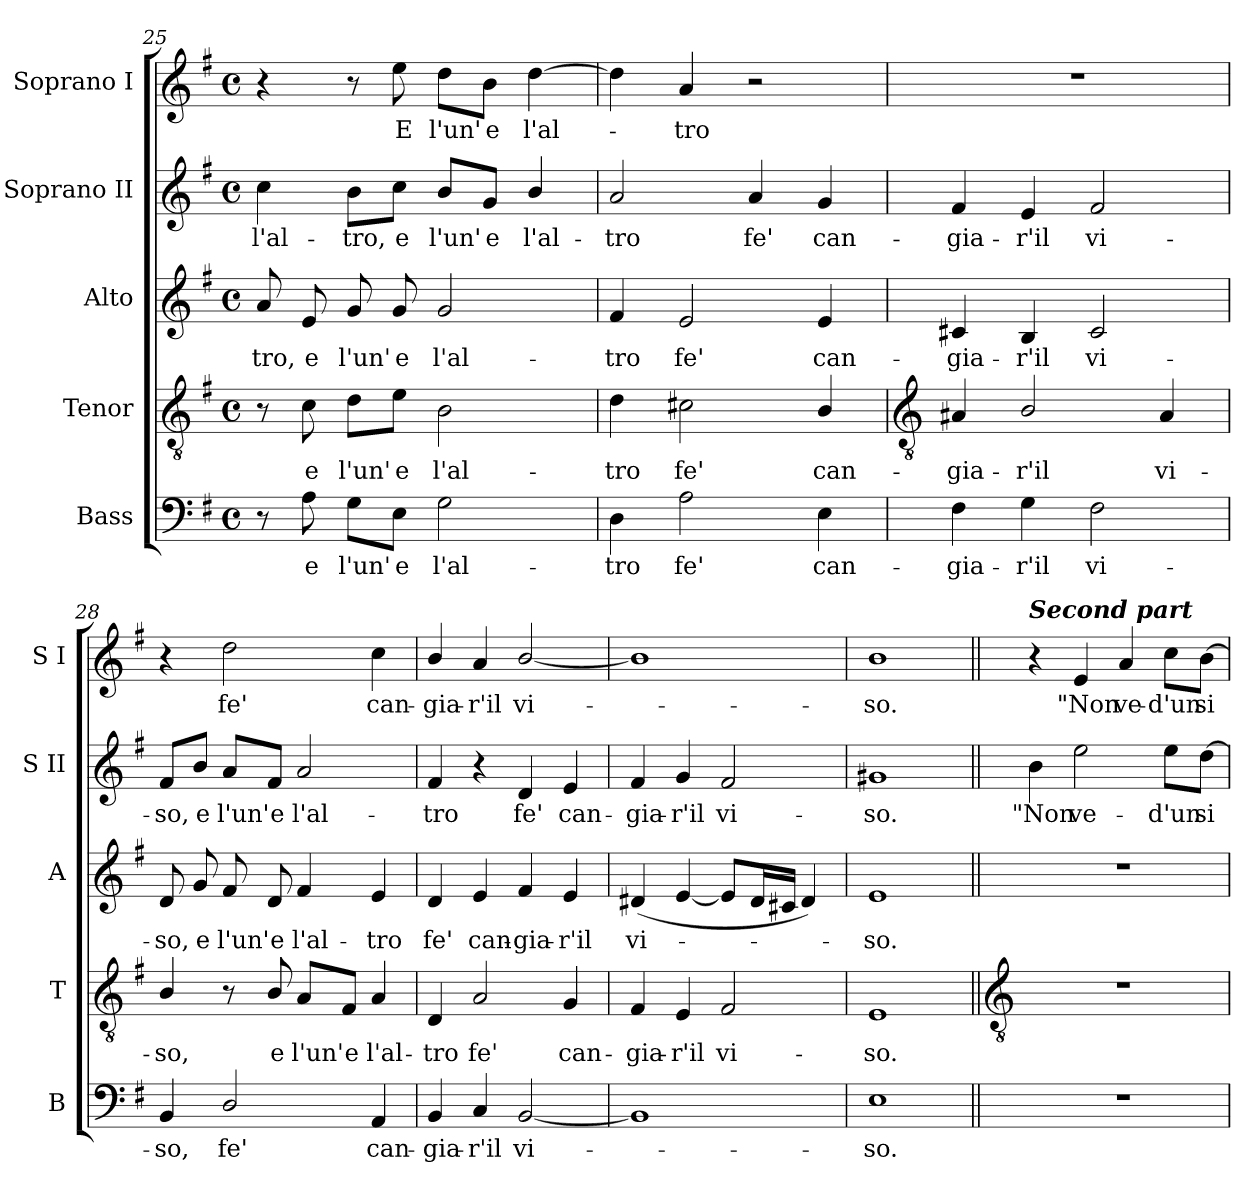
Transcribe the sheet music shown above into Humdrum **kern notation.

**kern	**text	**kern	**text	**kern	**text	**kern	**text	**kern	**text
*part5	*part5	*part4	*part4	*part3	*part3	*part2	*part2	*part1	*part1
*staff5	*staff5	*staff4	*staff4	*staff3	*staff3	*staff2	*staff2	*staff1	*staff1
*I"Bass	*	*I"Tenor	*	*I"Alto	*	*I"Soprano II	*	*I"Soprano I	*
*I'B	*	*I'T	*	*I'A	*	*I'S II	*	*I'S I	*
*clefF4	*	*clefGv2	*	*clefG2	*	*clefG2	*	*clefG2	*
*k[f#]	*	*k[f#]	*	*k[f#]	*	*k[f#]	*	*k[f#]	*
*G:	*	*G:	*	*G:	*	*G:	*	*G:	*
*M4/4	*	*M4/4	*	*M4/4	*	*M4/4	*	*M4/4	*
*met(c)	*	*met(c)	*	*met(c)	*	*met(c)	*	*met(c)	*
=25	=25	=25	=25	=25	=25	=25	=25	=25	=25
!	!	!	!	!	!LO:LY:b	!	!LO:LY:b	!	!
8r	.	8r	.	8a	-tro,	4cc	l'al-	4r	.
!	!LO:LY:b	!	!LO:LY:b	!	!LO:LY:b	!	!	!	!
8A	e	8c	e	8e	e	.	.	.	.
!	!LO:LY:b	!	!LO:LY:b	!	!LO:LY:b	!	!LO:LY:b	!	!
8G\L	l'un'	8d\L	l'un'	8g	l'un'	8b\L	-tro,	8r	.
!	!LO:LY:b	!	!LO:LY:b	!	!LO:LY:b	!	!LO:LY:b	!	!LO:LY:b
8E\J	e	8e\J	e	8g	e	8cc\J	e	8ee	E
!	!LO:LY:b	!	!LO:LY:b	!	!LO:LY:b	!	!LO:LY:b	!	!LO:LY:b
2G	l'al-	2B	l'al-	2g	l'al-	8b/L	l'un'	8dd\L	l'un'
!	!	!	!	!	!	!	!LO:LY:b	!	!LO:LY:b
.	.	.	.	.	.	8g/J	e	8b\J	e
!	!	!	!	!	!	!	!LO:LY:b	!	!LO:LY:b
.	.	.	.	.	.	4b/	l'al-	[4dd	l'al-
=26	=26	=26	=26	=26	=26	=26	=26	=26	=26
!	!LO:LY:b	!	!LO:LY:b	!	!LO:LY:b	!	!LO:LY:b	!	!
4D	-tro	4d	-tro	4f#	-tro	2a	-tro	4dd]	.
!	!LO:LY:b	!	!LO:LY:b	!	!LO:LY:b	!	!	!	!LO:LY:b
2A	fe'	2c#X	fe'	2e	fe'	.	.	4a	tro
!	!	!	!	!	!	!	!LO:LY:b	!	!
.	.	.	.	.	.	4a	fe'	2r	.
!	!LO:LY:b	!	!LO:LY:b	!	!LO:LY:b	!	!LO:LY:b	!	!
4E	can-	4B/	can-	4e	can-	4g	can-	.	.
!!LO:LB:g=z
=27	=27	=27	=27	=27	=27	=27	=27	=27	=27
*	*	*clefGv2	*	*	*	*	*	*	*
!	!LO:LY:b	!	!LO:LY:b	!	!LO:LY:b	!	!LO:LY:b	!	!
4F#	-gia-	4A#X	-gia-	4c#X	-gia-	4f#	-gia-	1r	.
!	!LO:LY:b	!	!LO:LY:b	!	!LO:LY:b	!	!LO:LY:b	!	!
4G	-r'il	2B/	-r'il	4B	-r'il	4e	-r'il	.	.
!	!LO:LY:b	!	!	!	!LO:LY:b	!	!LO:LY:b	!	!
2F#	vi-	.	.	2c#	vi-	2f#	vi-	.	.
!	!	!	!LO:LY:b	!	!	!	!	!	!
.	.	4A#	vi-	.	.	.	.	.	.
=28	=28	=28	=28	=28	=28	=28	=28	=28	=28
!	!LO:LY:b	!	!LO:LY:b	!	!LO:LY:b	!	!LO:LY:b	!	!
4BB	-so,	4B/	-so,	8d	-so,	8f#/L	-so,	4r	.
!	!	!	!	!	!LO:LY:b	!	!LO:LY:b	!	!
.	.	.	.	8g	e	8b/J	e	.	.
!	!LO:LY:b	!	!	!	!LO:LY:b	!	!LO:LY:b	!	!LO:LY:b
2D/	fe'	8r	.	8f#	l'un'	8a/L	l'un'	2dd	fe'
!	!	!	!LO:LY:b	!	!LO:LY:b	!	!LO:LY:b	!	!
.	.	8B/	e	8d	e	8f#/J	e	.	.
!	!	!	!LO:LY:b	!	!LO:LY:b	!	!LO:LY:b	!	!
.	.	8A/L	l'un'	4f#	l'al-	2a	l'al-	.	.
!	!	!	!LO:LY:b	!	!	!	!	!	!
.	.	8F#/J	e	.	.	.	.	.	.
!	!LO:LY:b	!	!LO:LY:b	!	!LO:LY:b	!	!	!	!LO:LY:b
4AA	can-	4A	l'al-	4e	-tro	.	.	4cc	can-
=29	=29	=29	=29	=29	=29	=29	=29	=29	=29
!	!LO:LY:b	!	!LO:LY:b	!	!LO:LY:b	!	!LO:LY:b	!	!LO:LY:b
4BB	-gia-	4D	-tro	4d	fe'	4f#	-tro	4b/	-gia-
!	!LO:LY:b	!	!LO:LY:b	!	!LO:LY:b	!	!	!	!LO:LY:b
4C	-r'il	2A	fe'	4e	can-	4r	.	4a	-r'il
!	!LO:LY:b	!	!	!	!LO:LY:b	!	!LO:LY:b	!	!LO:LY:b
[2BB	vi-	.	.	4f#	-gia-	4d	fe'	[2b/	vi-
!	!	!	!LO:LY:b	!	!LO:LY:b	!	!LO:LY:b	!	!
.	.	4G	can-	4e	-r'il	4e	can-	.	.
=30	=30	=30	=30	=30	=30	=30	=30	=30	=30
!	!	!	!LO:LY:b	!	!LO:LY:b	!	!LO:LY:b	!	!
1BB]	.	4F#	-gia-	(<4d#X	vi-	4f#	-gia-	1b/]	.
!	!	!	!LO:LY:b	!	!	!	!LO:LY:b	!	!
.	.	4E	-r'il	[4e	.	4g	-r'il	.	.
!	!	!	!LO:LY:b	!	!	!	!LO:LY:b	!	!
.	.	2F#	vi-	8eL]	.	2f#	vi-	.	.
.	.	.	.	16d#L	.	.	.	.	.
.	.	.	.	16c#XJJ	.	.	.	.	.
.	.	.	.	4d#)	.	.	.	.	.
=31	=31	=31	=31	=31	=31	=31	=31	=31	=31
!	!LO:LY:b	!	!LO:LY:b	!	!LO:LY:b	!	!LO:LY:b	!	!LO:LY:b
1E	so.	1E	-so.	1e	so.	1g#X	-so.	1b	so.
!!LO:LB:g=z
=32||	=32||	=32||	=32||	=32||	=32||	=32||	=32||	=32||	=32||
*	*	*clefGv2	*	*	*	*	*	*	*
!	!	!	!	!	!	!	!	!LO:TX:a:Bi:t=Second part	!
!	!	!	!	!	!	!	!LO:LY:b	!	!
1r	.	1r	.	1r	.	4b	"Non	4r	.
!	!	!	!	!	!	!	!LO:LY:b	!	!LO:LY:b
.	.	.	.	.	.	2ee	ve-	4e	"Non
!	!	!	!	!	!	!	!	!	!LO:LY:b
.	.	.	.	.	.	.	.	4a	ve-
!	!	!	!	!	!	!	!LO:LY:b	!	!LO:LY:b
.	.	.	.	.	.	8ee\L	-d'un	8cc\L	-d'un
!	!	!	!	!	!	!	!LO:LY:b	!	!LO:LY:b
.	.	.	.	.	.	[8dd\J	si-	[8b\J	si-
=	=	=	=	=	=	=	=	=	=
*-	*-	*-	*-	*-	*-	*-	*-	*-	*-
